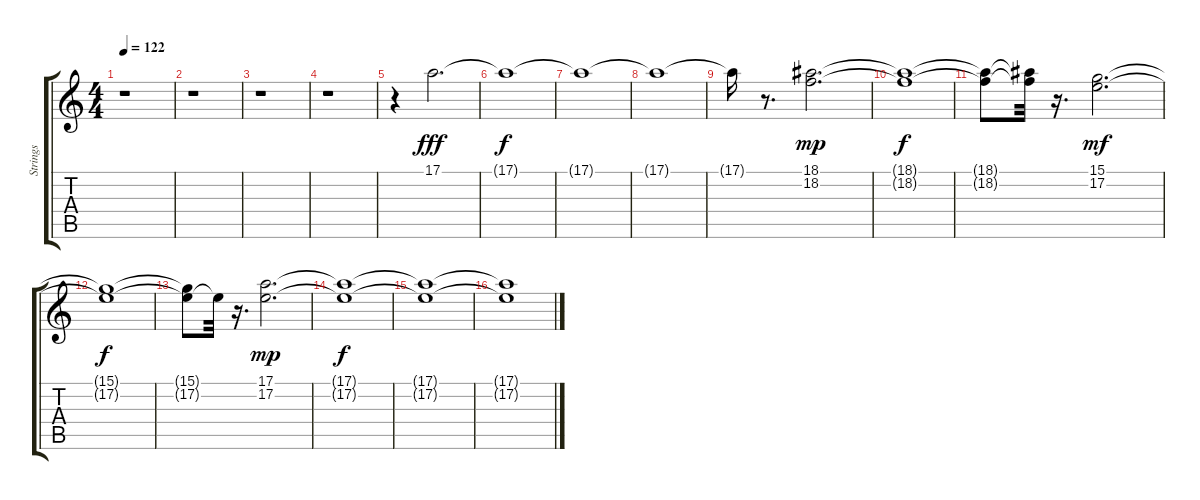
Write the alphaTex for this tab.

\track ("Strings" "Strings") {instrument stringensemble1}
\staff {score tabs}
\tuning (E4 B3 G3 D3 A2 E2) {hide}
\ts (4 4)
\tempo 122
\clef g2
\ks c
r.1{dy fff} |
r.1 |
r.1 |
r.1 |
r.4 17.1.2{d} |
17.1{t}.1{dy f} |
17.1{t}.1 |
17.1{t}.1 |
17.1{t}.16 r.8{d} (18.1 18.2).2{d dy mp} |
(18.1{t} 18.2{t}).1{dy f} |
(18.1{t} 18.2{t}).8 (18.1{t} 18.2{t}).32 r.16{d} (15.1 17.2).2{d dy mf} |
(15.1{t} 17.2{t}).1{dy f} |
(15.1{t} 17.2{t}).8 17.2{t}.32 r.16{d} (17.1 17.2).2{d dy mp} |
(17.1{t} 17.2{t}).1{dy f} |
(17.1{t} 17.2{t}).1 |
(17.1{t} 17.2{t}).1
